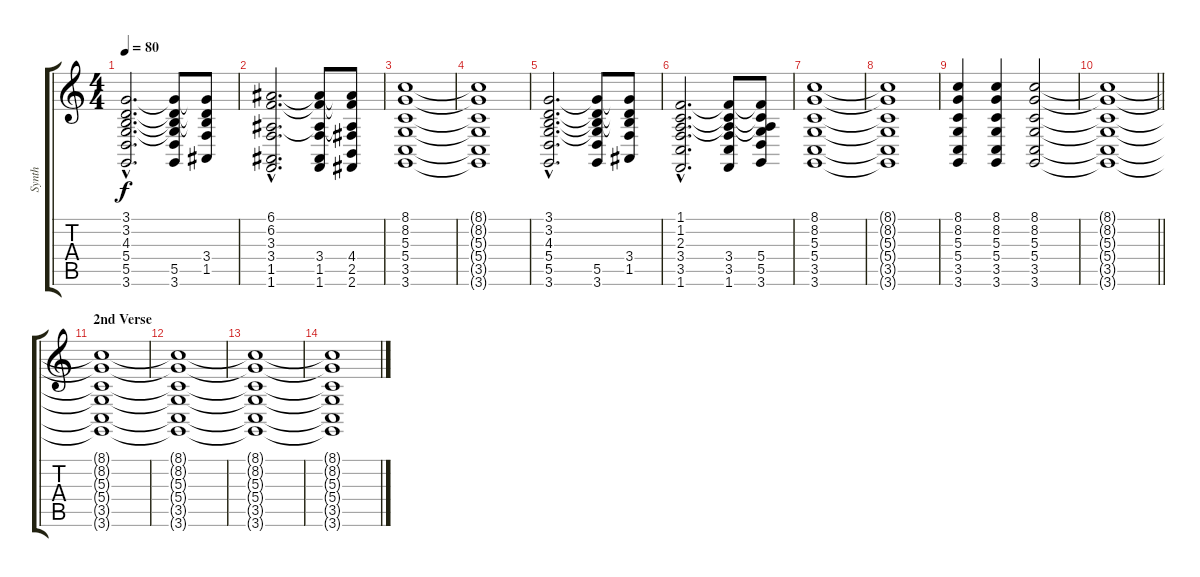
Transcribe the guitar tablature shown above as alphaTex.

\track ("Synth" "Synth") {instrument stringensemble1}
\staff {score tabs}
\tuning (E4 B3 G3 D3 A2 E2) {hide}
\ts (4 4)
\tempo 80
\clef g2
\ks c
(3.1{hac} 3.2{hac} 4.3{hac} 5.4{hac} 5.5{hac} 3.6{hac}).2{d dy f} (3.1{t} 3.2{t} 4.3{t} 5.4{t} 5.5 3.6).8 (3.1{t} 3.2{t} 4.3{t} 3.4 1.5).8 |
(6.1{hac} 6.2{hac} 3.3{hac} 3.4{hac} 1.5{hac} 1.6{hac}).2{d} (6.1{t} 6.2{t} 3.3{t} 3.4 1.5 1.6).8 (6.1{t} 6.2{t} 3.3{t} 4.4 2.5 2.6).8 |
(8.1 8.2 5.3 5.4 3.5 3.6).1 |
(8.1{t} 8.2{t} 5.3{t} 5.4{t} 3.5{t} 3.6{t}).1 |
(3.1{hac} 3.2{hac} 4.3{hac} 5.4{hac} 5.5{hac} 3.6{hac}).2{d} (3.1{t} 3.2{t} 4.3{t} 5.4{t} 5.5 3.6).8 (3.1{t} 3.2{t} 4.3{t} 3.4 1.5).8 |
(1.1{hac} 1.2{hac} 2.3{hac} 3.4{hac} 3.5{hac} 1.6{hac}).2{d} (1.1{t} 1.2{t} 2.3{t} 3.4 3.5 1.6).8 (1.1{t} 1.2{t} 2.3{t} 5.4 5.5 3.6).8 |
(8.1 8.2 5.3 5.4 3.5 3.6).1 |
(8.1{t} 8.2{t} 5.3{t} 5.4{t} 3.5{t} 3.6{t}).1 |
(8.1 8.2 5.3 5.4 3.5 3.6).4 (8.1 8.2 5.3 5.4 3.5 3.6).4 (8.1 8.2 5.3 5.4 3.5 3.6).2 |
\barLineRight lightlight
(8.1{t} 8.2{t} 5.3{t} 5.4{t} 3.5{t} 3.6{t}).1 |
\section ("" "2nd Verse")
(8.1{t} 8.2{t} 5.3{t} 5.4{t} 3.5{t} 3.6{t}).1{volume 0} |
(8.1{t} 8.2{t} 5.3{t} 5.4{t} 3.5{t} 3.6{t}).1 |
(8.1{t} 8.2{t} 5.3{t} 5.4{t} 3.5{t} 3.6{t}).1 |
(8.1{t} 8.2{t} 5.3{t} 5.4{t} 3.5{t} 3.6{t}).1
